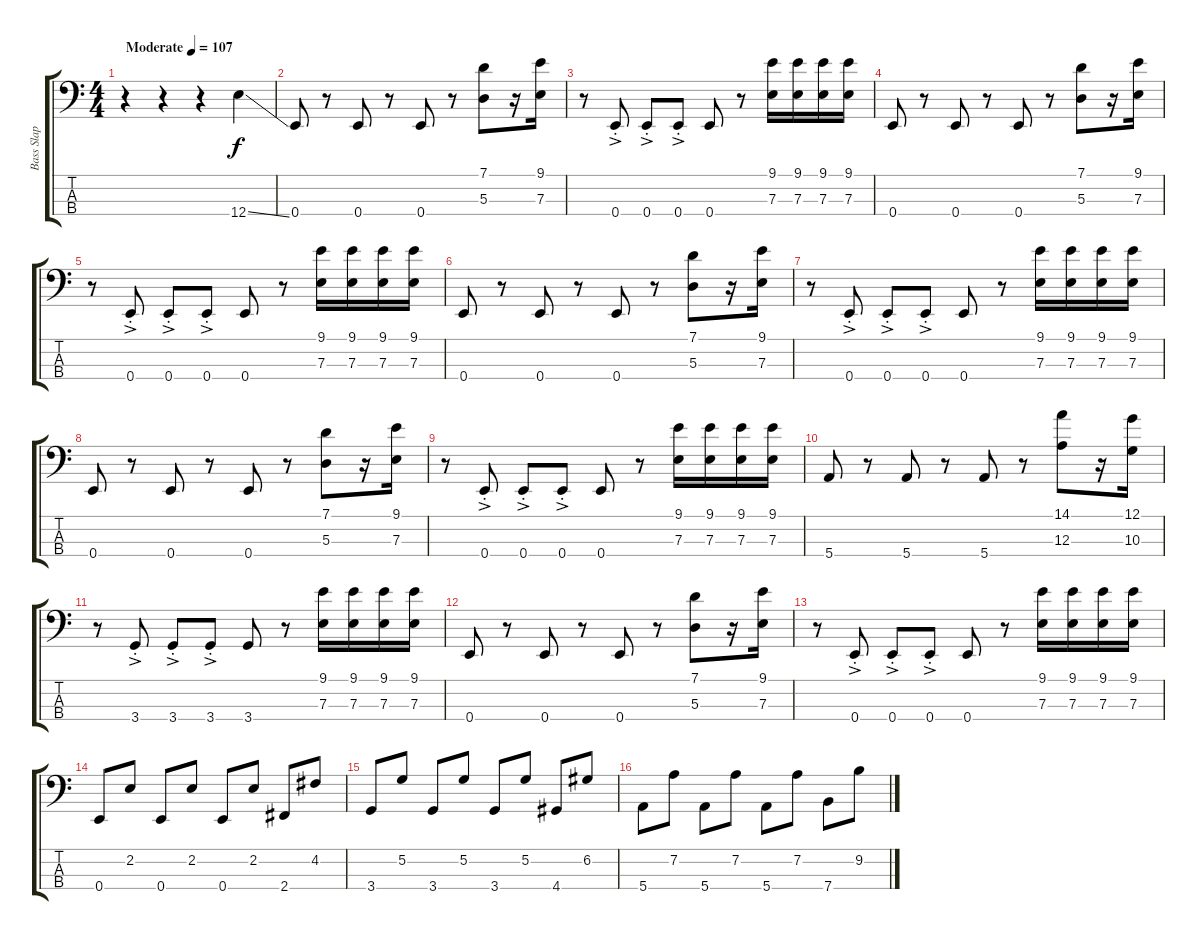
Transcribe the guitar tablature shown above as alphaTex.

\track ("Bass Slap" "Bass Slap") {instrument slapbass1}
\staff {score tabs}
\tuning (G2 D2 A1 E1) {hide}
\ts (4 4)
\tempo (107 "Moderate")
\clef f4
\ks c
r.4{dy f instrument slapbass1} r.4 r.4 12.4{ss}.4 |
0.4.8 r.8 0.4.8 r.8 0.4.8 r.8 (7.1 5.3).8 r.16 (9.1 7.3).16 |
r.8 0.4{ac st}.8 0.4{ac st}.8 0.4{ac st}.8 0.4.8 r.8 (9.1 7.3).16 (9.1 7.3).16 (9.1 7.3).16 (9.1 7.3).16 |
0.4.8 r.8 0.4.8 r.8 0.4.8 r.8 (7.1 5.3).8 r.16 (9.1 7.3).16 |
r.8 0.4{ac st}.8 0.4{ac st}.8 0.4{ac st}.8 0.4.8 r.8 (9.1 7.3).16 (9.1 7.3).16 (9.1 7.3).16 (9.1 7.3).16 |
0.4.8 r.8 0.4.8 r.8 0.4.8 r.8 (7.1 5.3).8 r.16 (9.1 7.3).16 |
r.8 0.4{ac st}.8 0.4{ac st}.8 0.4{ac st}.8 0.4.8 r.8 (9.1 7.3).16 (9.1 7.3).16 (9.1 7.3).16 (9.1 7.3).16 |
0.4.8 r.8 0.4.8 r.8 0.4.8 r.8 (7.1 5.3).8 r.16 (9.1 7.3).16 |
r.8 0.4{ac st}.8 0.4{ac st}.8 0.4{ac st}.8 0.4.8 r.8 (9.1 7.3).16 (9.1 7.3).16 (9.1 7.3).16 (9.1 7.3).16 |
5.4.8 r.8 5.4.8 r.8 5.4.8 r.8 (14.1 12.3).8 r.16 (12.1 10.3).16 |
r.8 3.4{ac st}.8 3.4{ac st}.8 3.4{ac st}.8 3.4.8 r.8 (9.1 7.3).16 (9.1 7.3).16 (9.1 7.3).16 (9.1 7.3).16 |
0.4.8 r.8 0.4.8 r.8 0.4.8 r.8 (7.1 5.3).8 r.16 (9.1 7.3).16 |
r.8 0.4{ac st}.8 0.4{ac st}.8 0.4{ac st}.8 0.4.8 r.8 (9.1 7.3).16 (9.1 7.3).16 (9.1 7.3).16 (9.1 7.3).16 |
0.4.8{volume 15 instrument electricbassfinger} 2.2.8 0.4.8 2.2.8 0.4.8 2.2.8 2.4.8 4.2.8 |
3.4.8 5.2.8 3.4.8 5.2.8 3.4.8 5.2.8 4.4.8 6.2.8 |
5.4.8 7.2.8 5.4.8 7.2.8 5.4.8 7.2.8 7.4.8 9.2.8
